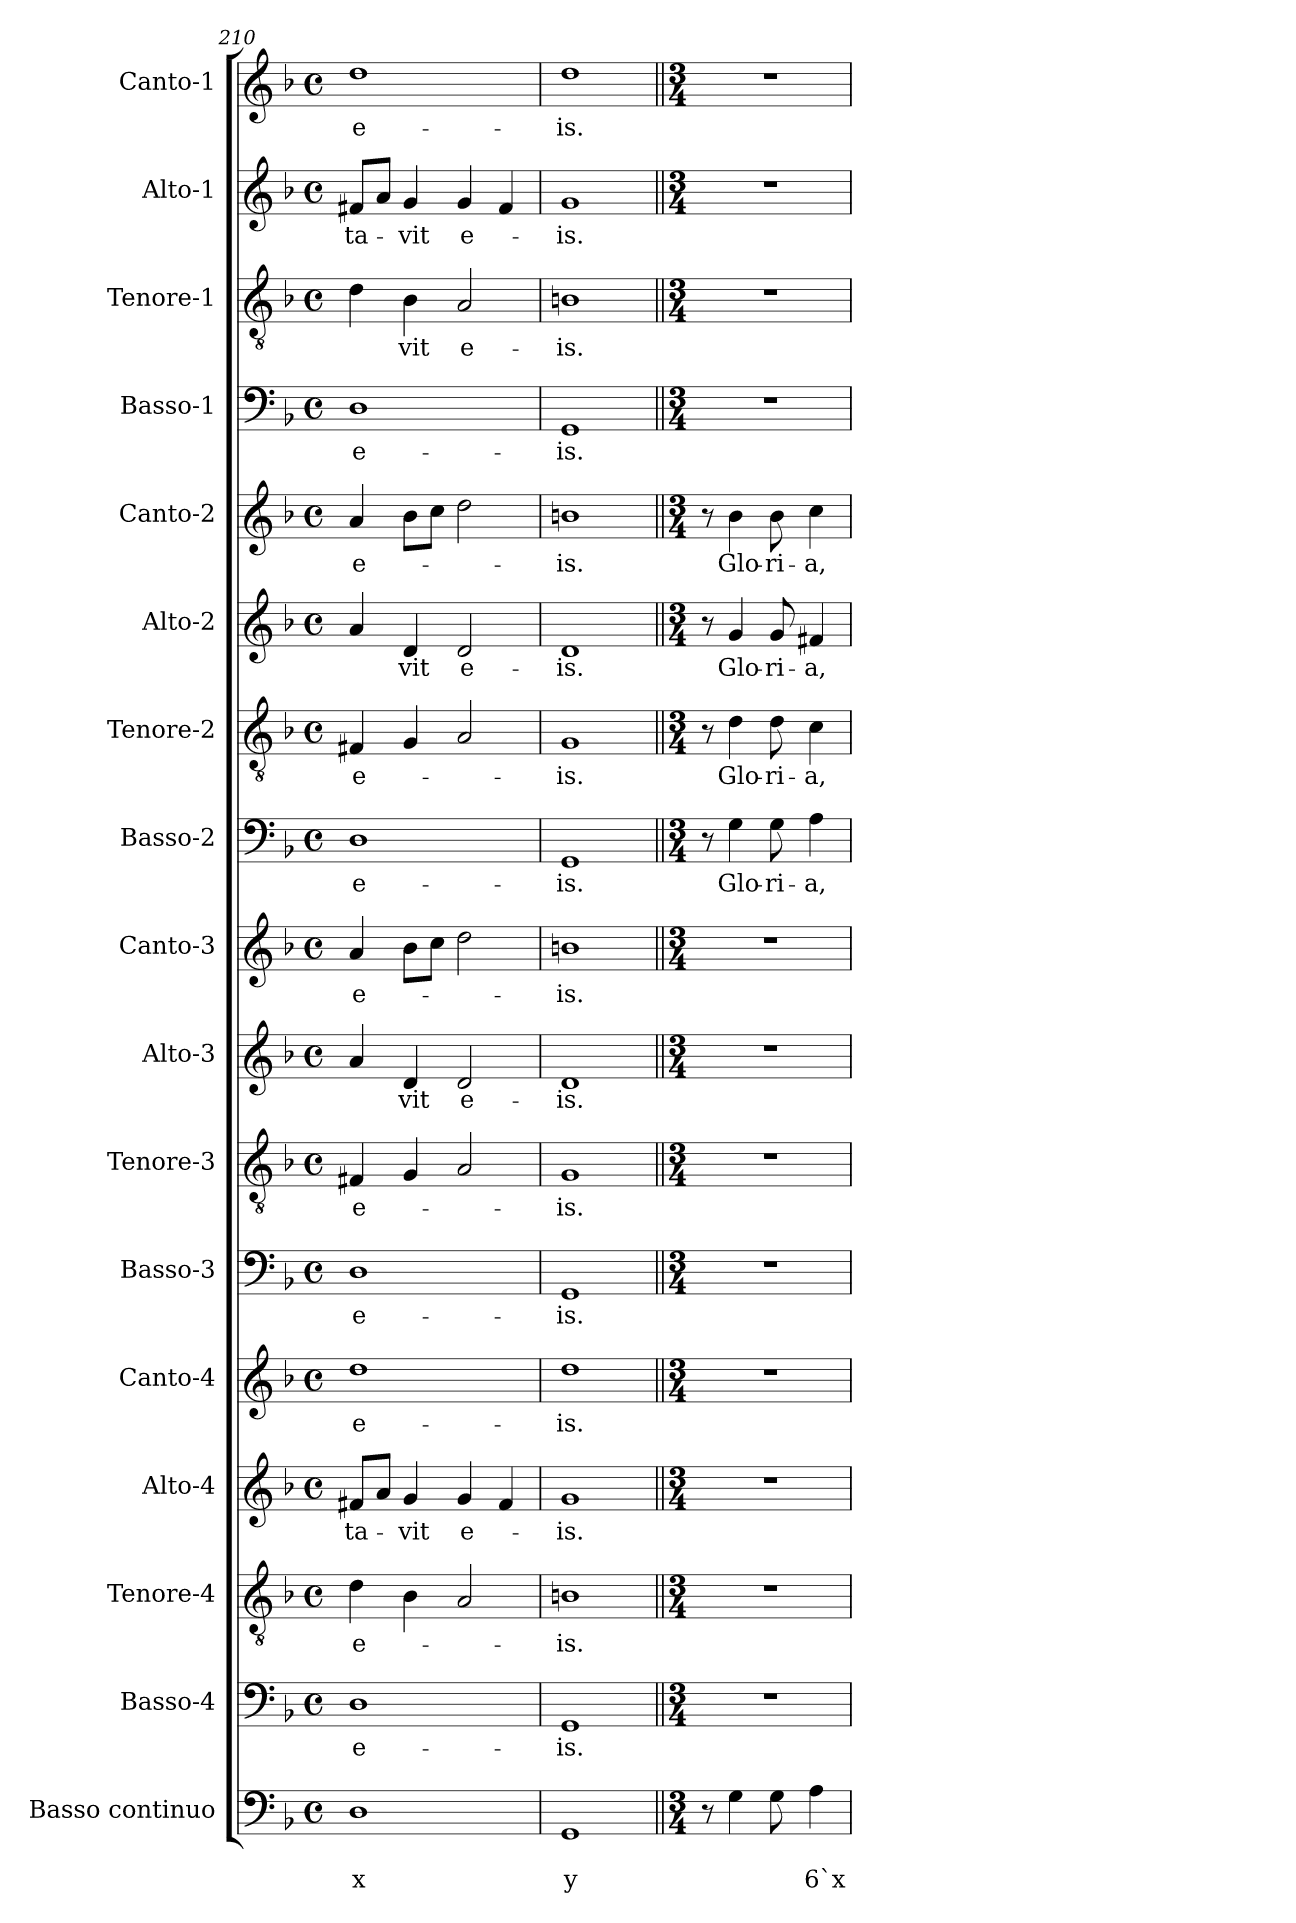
**kern	**text	**text	**kern	**text	**kern	**text	**kern	**text	**kern	**text	**kern	**text	**kern	**text	**kern	**text	**kern	**text	**kern	**text	**kern	**text	**kern	**text	**kern	**text	**kern	**text	**kern	**text	**kern	**text	**kern	**text
*part17	*part17	*part17	*part16	*part16	*part15	*part15	*part14	*part14	*part13	*part13	*part12	*part12	*part11	*part11	*part10	*part10	*part9	*part9	*part8	*part8	*part7	*part7	*part6	*part6	*part5	*part5	*part4	*part4	*part3	*part3	*part2	*part2	*part1	*part1
*staff17	*staff17	*staff17	*staff16	*staff16	*staff15	*staff15	*staff14	*staff14	*staff13	*staff13	*staff12	*staff12	*staff11	*staff11	*staff10	*staff10	*staff9	*staff9	*staff8	*staff8	*staff7	*staff7	*staff6	*staff6	*staff5	*staff5	*staff4	*staff4	*staff3	*staff3	*staff2	*staff2	*staff1	*staff1
*I"Basso continuo	*	*	*I"Basso-4	*	*I"Tenore-4	*	*I"Alto-4	*	*I"Canto-4	*	*I"Basso-3	*	*I"Tenore-3	*	*I"Alto-3	*	*I"Canto-3	*	*I"Basso-2	*	*I"Tenore-2	*	*I"Alto-2	*	*I"Canto-2	*	*I"Basso-1	*	*I"Tenore-1	*	*I"Alto-1	*	*I"Canto-1	*
*I'BC	*	*	*I'B4	*	*I'T4	*	*I'A4	*	*I'C4	*	*I'B3	*	*I'T3	*	*I'A3	*	*I'C3	*	*I'B2	*	*I'T2	*	*I'A2	*	*I'C2	*	*I'B1	*	*I'T1	*	*I'A1	*	*I'C1	*
*clefF4	*	*	*clefF4	*	*clefGv2	*	*clefG2	*	*clefG2	*	*clefF4	*	*clefGv2	*	*clefG2	*	*clefG2	*	*clefF4	*	*clefGv2	*	*clefG2	*	*clefG2	*	*clefF4	*	*clefGv2	*	*clefG2	*	*clefG2	*
*k[b-]	*	*	*k[b-]	*	*k[b-]	*	*k[b-]	*	*k[b-]	*	*k[b-]	*	*k[b-]	*	*k[b-]	*	*k[b-]	*	*k[b-]	*	*k[b-]	*	*k[b-]	*	*k[b-]	*	*k[b-]	*	*k[b-]	*	*k[b-]	*	*k[b-]	*
*F:	*	*	*F:	*	*F:	*	*F:	*	*F:	*	*F:	*	*F:	*	*F:	*	*F:	*	*F:	*	*F:	*	*F:	*	*F:	*	*F:	*	*F:	*	*F:	*	*F:	*
*M4/4	*	*	*M4/4	*	*M4/4	*	*M4/4	*	*M4/4	*	*M4/4	*	*M4/4	*	*M4/4	*	*M4/4	*	*M4/4	*	*M4/4	*	*M4/4	*	*M4/4	*	*M4/4	*	*M4/4	*	*M4/4	*	*M4/4	*
*met(c)	*	*	*met(c)	*	*met(c)	*	*met(c)	*	*met(c)	*	*met(c)	*	*met(c)	*	*met(c)	*	*met(c)	*	*met(c)	*	*met(c)	*	*met(c)	*	*met(c)	*	*met(c)	*	*met(c)	*	*met(c)	*	*met(c)	*
=210	=210	=210	=210	=210	=210	=210	=210	=210	=210	=210	=210	=210	=210	=210	=210	=210	=210	=210	=210	=210	=210	=210	=210	=210	=210	=210	=210	=210	=210	=210	=210	=210	=210	=210
!	!	!LO:LY:b	!	!	!	!	!	!	!	!	!	!	!	!	!	!	!	!	!	!	!	!	!	!	!	!	!	!	!	!	!	!	!	!
!	!	!	!	!LO:LY:b	!	!	!	!	!	!	!	!	!	!	!	!	!	!	!	!	!	!	!	!	!	!	!	!	!	!	!	!	!	!
!	!	!	!	!	!	!LO:LY:b	!	!	!	!	!	!	!	!	!	!	!	!	!	!	!	!	!	!	!	!	!	!	!	!	!	!	!	!
!	!	!	!	!	!	!	!	!LO:LY:b	!	!	!	!	!	!	!	!	!	!	!	!	!	!	!	!	!	!	!	!	!	!	!	!	!	!
!	!	!	!	!	!	!	!	!	!	!LO:LY:b	!	!	!	!	!	!	!	!	!	!	!	!	!	!	!	!	!	!	!	!	!	!	!	!
!	!	!	!	!	!	!	!	!	!	!	!	!LO:LY:b	!	!	!	!	!	!	!	!	!	!	!	!	!	!	!	!	!	!	!	!	!	!
!	!	!	!	!	!	!	!	!	!	!	!	!	!	!LO:LY:b	!	!	!	!	!	!	!	!	!	!	!	!	!	!	!	!	!	!	!	!
!	!	!	!	!	!	!	!	!	!	!	!	!	!	!	!	!	!	!LO:LY:b	!	!	!	!	!	!	!	!	!	!	!	!	!	!	!	!
!	!	!	!	!	!	!	!	!	!	!	!	!	!	!	!	!	!	!	!	!LO:LY:b	!	!	!	!	!	!	!	!	!	!	!	!	!	!
!	!	!	!	!	!	!	!	!	!	!	!	!	!	!	!	!	!	!	!	!	!	!LO:LY:b	!	!	!	!	!	!	!	!	!	!	!	!
!	!	!	!	!	!	!	!	!	!	!	!	!	!	!	!	!	!	!	!	!	!	!	!	!	!	!LO:LY:b	!	!	!	!	!	!	!	!
!	!	!	!	!	!	!	!	!	!	!	!	!	!	!	!	!	!	!	!	!	!	!	!	!	!	!	!	!LO:LY:b	!	!	!	!	!	!
!	!	!	!	!	!	!	!	!	!	!	!	!	!	!	!	!	!	!	!	!	!	!	!	!	!	!	!	!	!	!	!	!LO:LY:b	!	!
!	!	!	!	!	!	!	!	!	!	!	!	!	!	!	!	!	!	!	!	!	!	!	!	!	!	!	!	!	!	!	!	!	!	!LO:LY:b
1D	.	x	1D	e-	4d\	e-	8f#X/L	-ta-	1dd	e-	1D	e-	4F#X/	e-	4a/	.	4a/	e-	1D	e-	4F#X/	e-	4a/	.	4a/	e-	1D	e-	4d\	.	8f#X/L	-ta-	1dd	e-
.	.	.	.	.	.	.	8a/J	.	.	.	.	.	.	.	.	.	.	.	.	.	.	.	.	.	.	.	.	.	.	.	8a/J	.	.	.
!	!	!	!	!	!	!	!	!LO:LY:b	!	!	!	!	!	!	!	!	!	!	!	!	!	!	!	!	!	!	!	!	!	!	!	!	!	!
!	!	!	!	!	!	!	!	!	!	!	!	!	!	!	!	!LO:LY:b	!	!	!	!	!	!	!	!	!	!	!	!	!	!	!	!	!	!
!	!	!	!	!	!	!	!	!	!	!	!	!	!	!	!	!	!	!	!	!	!	!	!	!LO:LY:b	!	!	!	!	!	!	!	!	!	!
!	!	!	!	!	!	!	!	!	!	!	!	!	!	!	!	!	!	!	!	!	!	!	!	!	!	!	!	!	!	!LO:LY:b	!	!	!	!
!	!	!	!	!	!	!	!	!	!	!	!	!	!	!	!	!	!	!	!	!	!	!	!	!	!	!	!	!	!	!	!	!LO:LY:b	!	!
.	.	.	.	.	4B-\	.	4g/	-vit	.	.	.	.	4G/	.	4d/	-vit	8b-\L	.	.	.	4G/	.	4d/	-vit	8b-\L	.	.	.	4B-\	-vit	4g/	-vit	.	.
.	.	.	.	.	.	.	.	.	.	.	.	.	.	.	.	.	8cc\J	.	.	.	.	.	.	.	8cc\J	.	.	.	.	.	.	.	.	.
!	!	!	!	!	!	!	!	!LO:LY:b	!	!	!	!	!	!	!	!	!	!	!	!	!	!	!	!	!	!	!	!	!	!	!	!	!	!
!	!	!	!	!	!	!	!	!	!	!	!	!	!	!	!	!LO:LY:b	!	!	!	!	!	!	!	!	!	!	!	!	!	!	!	!	!	!
!	!	!	!	!	!	!	!	!	!	!	!	!	!	!	!	!	!	!	!	!	!	!	!	!LO:LY:b	!	!	!	!	!	!	!	!	!	!
!	!	!	!	!	!	!	!	!	!	!	!	!	!	!	!	!	!	!	!	!	!	!	!	!	!	!	!	!	!	!LO:LY:b	!	!	!	!
!	!	!	!	!	!	!	!	!	!	!	!	!	!	!	!	!	!	!	!	!	!	!	!	!	!	!	!	!	!	!	!	!LO:LY:b	!	!
.	.	.	.	.	2A/	.	4g/	e-	.	.	.	.	2A/	.	2d/	e-	2dd\	.	.	.	2A/	.	2d/	e-	2dd\	.	.	.	2A/	e-	4g/	e-	.	.
.	.	.	.	.	.	.	4f#/	.	.	.	.	.	.	.	.	.	.	.	.	.	.	.	.	.	.	.	.	.	.	.	4f#/	.	.	.
=211	=211	=211	=211	=211	=211	=211	=211	=211	=211	=211	=211	=211	=211	=211	=211	=211	=211	=211	=211	=211	=211	=211	=211	=211	=211	=211	=211	=211	=211	=211	=211	=211	=211	=211
!	!	!LO:LY:b	!	!	!	!	!	!	!	!	!	!	!	!	!	!	!	!	!	!	!	!	!	!	!	!	!	!	!	!	!	!	!	!
!	!	!	!	!LO:LY:b	!	!	!	!	!	!	!	!	!	!	!	!	!	!	!	!	!	!	!	!	!	!	!	!	!	!	!	!	!	!
!	!	!	!	!	!	!LO:LY:b	!	!	!	!	!	!	!	!	!	!	!	!	!	!	!	!	!	!	!	!	!	!	!	!	!	!	!	!
!	!	!	!	!	!	!	!	!LO:LY:b	!	!	!	!	!	!	!	!	!	!	!	!	!	!	!	!	!	!	!	!	!	!	!	!	!	!
!	!	!	!	!	!	!	!	!	!	!LO:LY:b	!	!	!	!	!	!	!	!	!	!	!	!	!	!	!	!	!	!	!	!	!	!	!	!
!	!	!	!	!	!	!	!	!	!	!	!	!LO:LY:b	!	!	!	!	!	!	!	!	!	!	!	!	!	!	!	!	!	!	!	!	!	!
!	!	!	!	!	!	!	!	!	!	!	!	!	!	!LO:LY:b	!	!	!	!	!	!	!	!	!	!	!	!	!	!	!	!	!	!	!	!
!	!	!	!	!	!	!	!	!	!	!	!	!	!	!	!	!LO:LY:b	!	!	!	!	!	!	!	!	!	!	!	!	!	!	!	!	!	!
!	!	!	!	!	!	!	!	!	!	!	!	!	!	!	!	!	!	!LO:LY:b	!	!	!	!	!	!	!	!	!	!	!	!	!	!	!	!
!	!	!	!	!	!	!	!	!	!	!	!	!	!	!	!	!	!	!	!	!LO:LY:b	!	!	!	!	!	!	!	!	!	!	!	!	!	!
!	!	!	!	!	!	!	!	!	!	!	!	!	!	!	!	!	!	!	!	!	!	!LO:LY:b	!	!	!	!	!	!	!	!	!	!	!	!
!	!	!	!	!	!	!	!	!	!	!	!	!	!	!	!	!	!	!	!	!	!	!	!	!LO:LY:b	!	!	!	!	!	!	!	!	!	!
!	!	!	!	!	!	!	!	!	!	!	!	!	!	!	!	!	!	!	!	!	!	!	!	!	!	!LO:LY:b	!	!	!	!	!	!	!	!
!	!	!	!	!	!	!	!	!	!	!	!	!	!	!	!	!	!	!	!	!	!	!	!	!	!	!	!	!LO:LY:b	!	!	!	!	!	!
!	!	!	!	!	!	!	!	!	!	!	!	!	!	!	!	!	!	!	!	!	!	!	!	!	!	!	!	!	!	!LO:LY:b	!	!	!	!
!	!	!	!	!	!	!	!	!	!	!	!	!	!	!	!	!	!	!	!	!	!	!	!	!	!	!	!	!	!	!	!	!LO:LY:b	!	!
!	!	!	!	!	!	!	!	!	!	!	!	!	!	!	!	!	!	!	!	!	!	!	!	!	!	!	!	!	!	!	!	!	!	!LO:LY:b
1GG	.	y	1GG	-is.	1Bn	-is.	1g	-is.	1dd	-is.	1GG	-is.	1G	-is.	1d	-is.	1bn	-is.	1GG	-is.	1G	-is.	1d	-is.	1bn	-is.	1GG	-is.	1Bn	-is.	1g	-is.	1dd	-is.
!!LO:PB:g=z
=212||	=212||	=212||	=212||	=212||	=212||	=212||	=212||	=212||	=212||	=212||	=212||	=212||	=212||	=212||	=212||	=212||	=212||	=212||	=212||	=212||	=212||	=212||	=212||	=212||	=212||	=212||	=212||	=212||	=212||	=212||	=212||	=212||	=212||	=212||
*M3/4	*	*	*M3/4	*	*M3/4	*	*M3/4	*	*M3/4	*	*M3/4	*	*M3/4	*	*M3/4	*	*M3/4	*	*M3/4	*	*M3/4	*	*M3/4	*	*M3/4	*	*M3/4	*	*M3/4	*	*M3/4	*	*M3/4	*
8r	.	.	2.r	.	2.r	.	2.r	.	2.r	.	2.r	.	2.r	.	2.r	.	2.r	.	8r	.	8r	.	8r	.	8r	.	2.r	.	2.r	.	2.r	.	2.r	.
!	!	!	!	!	!	!	!	!	!	!	!	!	!	!	!	!	!	!	!	!LO:LY:b	!	!	!	!	!	!	!	!	!	!	!	!	!	!
!	!	!	!	!	!	!	!	!	!	!	!	!	!	!	!	!	!	!	!	!	!	!LO:LY:b	!	!	!	!	!	!	!	!	!	!	!	!
!	!	!	!	!	!	!	!	!	!	!	!	!	!	!	!	!	!	!	!	!	!	!	!	!LO:LY:b	!	!	!	!	!	!	!	!	!	!
!	!	!	!	!	!	!	!	!	!	!	!	!	!	!	!	!	!	!	!	!	!	!	!	!	!	!LO:LY:b	!	!	!	!	!	!	!	!
4G\	.	.	.	.	.	.	.	.	.	.	.	.	.	.	.	.	.	.	4G\	Glo-	4d\	Glo-	4g/	Glo-	4b-\	Glo-	.	.	.	.	.	.	.	.
!	!	!	!	!	!	!	!	!	!	!	!	!	!	!	!	!	!	!	!	!LO:LY:b	!	!	!	!	!	!	!	!	!	!	!	!	!	!
!	!	!	!	!	!	!	!	!	!	!	!	!	!	!	!	!	!	!	!	!	!	!LO:LY:b	!	!	!	!	!	!	!	!	!	!	!	!
!	!	!	!	!	!	!	!	!	!	!	!	!	!	!	!	!	!	!	!	!	!	!	!	!LO:LY:b	!	!	!	!	!	!	!	!	!	!
!	!	!	!	!	!	!	!	!	!	!	!	!	!	!	!	!	!	!	!	!	!	!	!	!	!	!LO:LY:b	!	!	!	!	!	!	!	!
8G\	.	.	.	.	.	.	.	.	.	.	.	.	.	.	.	.	.	.	8G\	-ri-	8d\	-ri-	8g/	-ri-	8b-\	-ri-	.	.	.	.	.	.	.	.
!	!	!LO:LY:b	!	!	!	!	!	!	!	!	!	!	!	!	!	!	!	!	!	!	!	!	!	!	!	!	!	!	!	!	!	!	!	!
!	!	!	!	!	!	!	!	!	!	!	!	!	!	!	!	!	!	!	!	!LO:LY:b	!	!	!	!	!	!	!	!	!	!	!	!	!	!
!	!	!	!	!	!	!	!	!	!	!	!	!	!	!	!	!	!	!	!	!	!	!LO:LY:b	!	!	!	!	!	!	!	!	!	!	!	!
!	!	!	!	!	!	!	!	!	!	!	!	!	!	!	!	!	!	!	!	!	!	!	!	!LO:LY:b	!	!	!	!	!	!	!	!	!	!
!	!	!	!	!	!	!	!	!	!	!	!	!	!	!	!	!	!	!	!	!	!	!	!	!	!	!LO:LY:b	!	!	!	!	!	!	!	!
4A\	.	6`x	.	.	.	.	.	.	.	.	.	.	.	.	.	.	.	.	4A\	-a,	4c\	-a,	4f#X/	-a,	4cc\	-a,	.	.	.	.	.	.	.	.
=	=	=	=	=	=	=	=	=	=	=	=	=	=	=	=	=	=	=	=	=	=	=	=	=	=	=	=	=	=	=	=	=	=	=
*-	*-	*-	*-	*-	*-	*-	*-	*-	*-	*-	*-	*-	*-	*-	*-	*-	*-	*-	*-	*-	*-	*-	*-	*-	*-	*-	*-	*-	*-	*-	*-	*-	*-	*-
